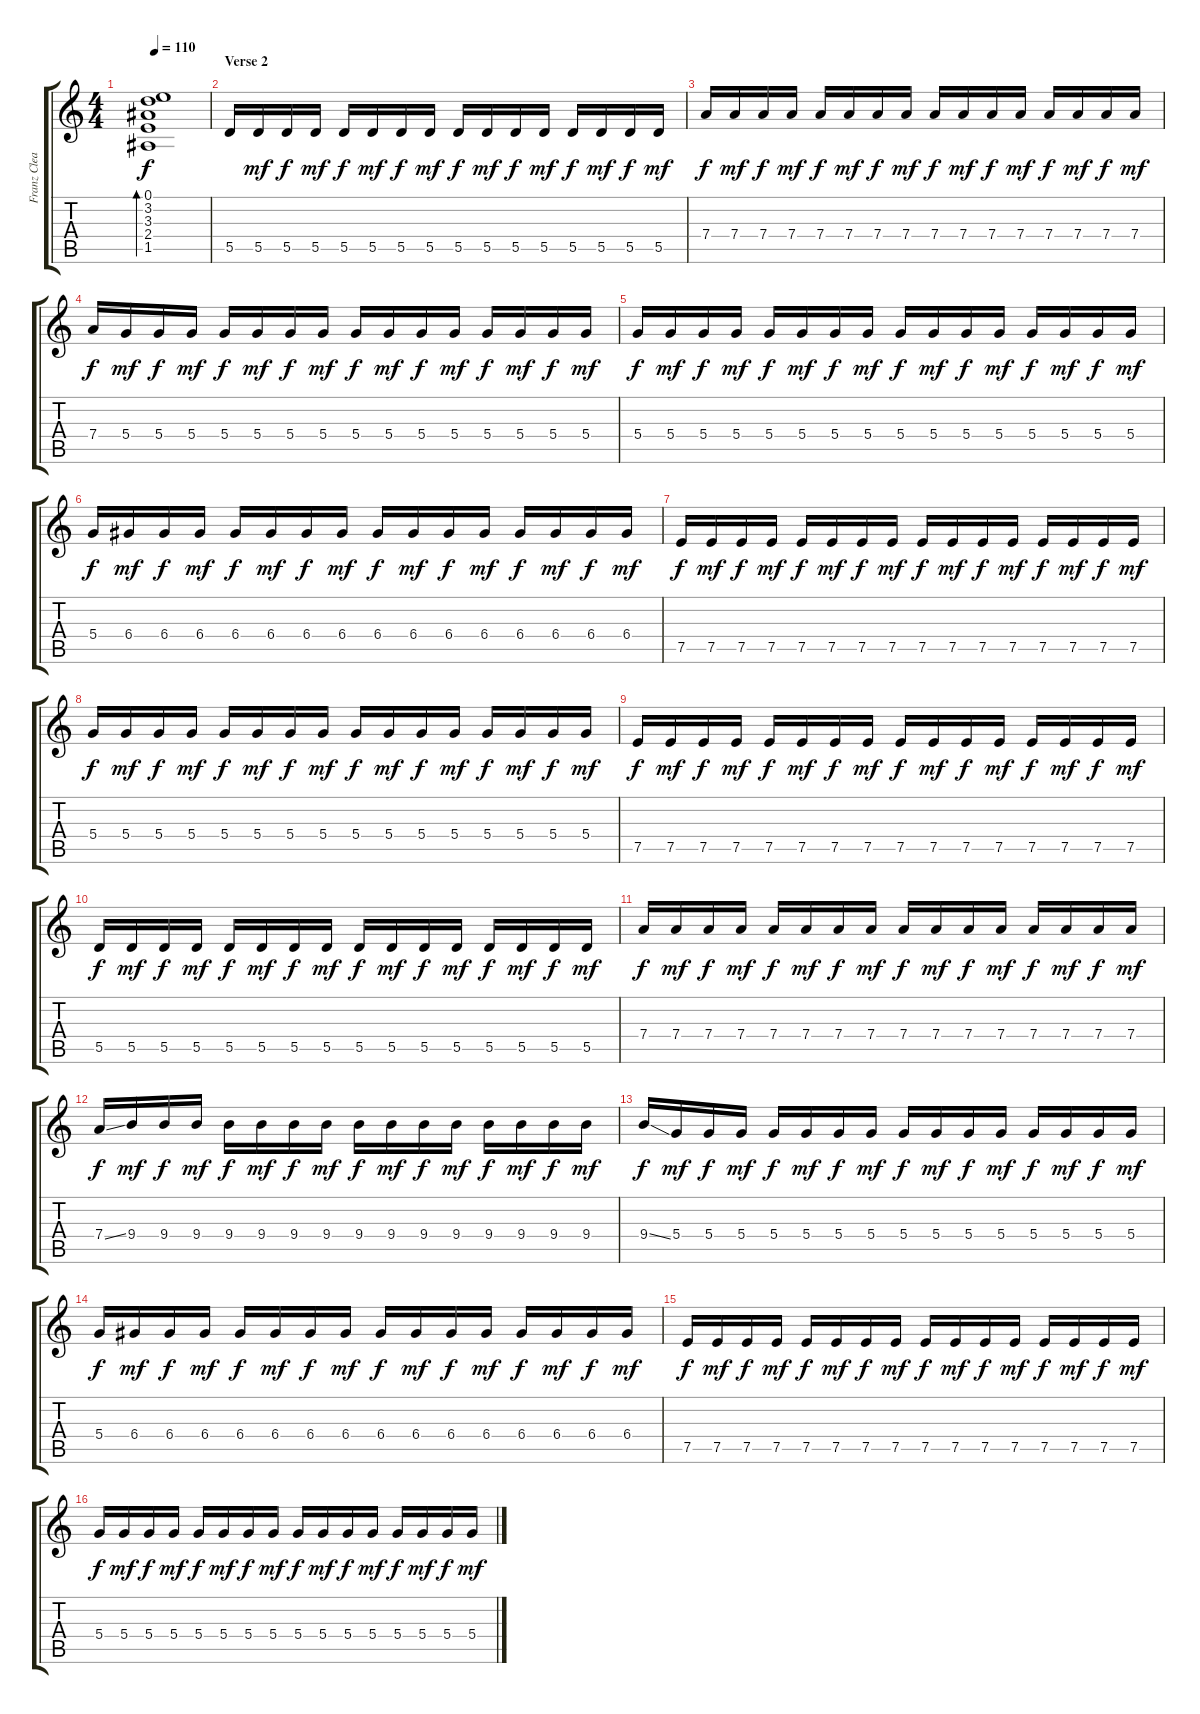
\track ("Franz Clean" "Franz Clea") {instrument electricguitarjazz}
\staff {score tabs}
\tuning (E4 B3 G3 D3 A2 D2) {hide}
\ts (4 4)
\tempo 110
\clef g2
\ks c
(0.1 3.2 3.3 2.4 1.5).1{bd 240 dy f} |
\section ("" "Verse 2")
5.5.16 5.5.16{dy mf} 5.5.16{dy f} 5.5.16{dy mf} 5.5.16{dy f} 5.5.16{dy mf} 5.5.16{dy f} 5.5.16{dy mf} 5.5.16{dy f} 5.5.16{dy mf} 5.5.16{dy f} 5.5.16{dy mf} 5.5.16{dy f} 5.5.16{dy mf} 5.5.16{dy f} 5.5.16{dy mf} |
7.4.16{dy f} 7.4.16{dy mf} 7.4.16{dy f} 7.4.16{dy mf} 7.4.16{dy f} 7.4.16{dy mf} 7.4.16{dy f} 7.4.16{dy mf} 7.4.16{dy f} 7.4.16{dy mf} 7.4.16{dy f} 7.4.16{dy mf} 7.4.16{dy f} 7.4.16{dy mf} 7.4.16{dy f} 7.4.16{dy mf} |
7.4.16{dy f} 5.4.16{dy mf} 5.4.16{dy f} 5.4.16{dy mf} 5.4.16{dy f} 5.4.16{dy mf} 5.4.16{dy f} 5.4.16{dy mf} 5.4.16{dy f} 5.4.16{dy mf} 5.4.16{dy f} 5.4.16{dy mf} 5.4.16{dy f} 5.4.16{dy mf} 5.4.16{dy f} 5.4.16{dy mf} |
5.4.16{dy f} 5.4.16{dy mf} 5.4.16{dy f} 5.4.16{dy mf} 5.4.16{dy f} 5.4.16{dy mf} 5.4.16{dy f} 5.4.16{dy mf} 5.4.16{dy f} 5.4.16{dy mf} 5.4.16{dy f} 5.4.16{dy mf} 5.4.16{dy f} 5.4.16{dy mf} 5.4.16{dy f} 5.4.16{dy mf} |
5.4.16{dy f} 6.4.16{dy mf} 6.4.16{dy f} 6.4.16{dy mf} 6.4.16{dy f} 6.4.16{dy mf} 6.4.16{dy f} 6.4.16{dy mf} 6.4.16{dy f} 6.4.16{dy mf} 6.4.16{dy f} 6.4.16{dy mf} 6.4.16{dy f} 6.4.16{dy mf} 6.4.16{dy f} 6.4.16{dy mf} |
7.5.16{dy f} 7.5.16{dy mf} 7.5.16{dy f} 7.5.16{dy mf} 7.5.16{dy f} 7.5.16{dy mf} 7.5.16{dy f} 7.5.16{dy mf} 7.5.16{dy f} 7.5.16{dy mf} 7.5.16{dy f} 7.5.16{dy mf} 7.5.16{dy f} 7.5.16{dy mf} 7.5.16{dy f} 7.5.16{dy mf} |
5.4.16{dy f} 5.4.16{dy mf} 5.4.16{dy f} 5.4.16{dy mf} 5.4.16{dy f} 5.4.16{dy mf} 5.4.16{dy f} 5.4.16{dy mf} 5.4.16{dy f} 5.4.16{dy mf} 5.4.16{dy f} 5.4.16{dy mf} 5.4.16{dy f} 5.4.16{dy mf} 5.4.16{dy f} 5.4.16{dy mf} |
7.5.16{dy f} 7.5.16{dy mf} 7.5.16{dy f} 7.5.16{dy mf} 7.5.16{dy f} 7.5.16{dy mf} 7.5.16{dy f} 7.5.16{dy mf} 7.5.16{dy f} 7.5.16{dy mf} 7.5.16{dy f} 7.5.16{dy mf} 7.5.16{dy f} 7.5.16{dy mf} 7.5.16{dy f} 7.5.16{dy mf} |
5.5.16{dy f} 5.5.16{dy mf} 5.5.16{dy f} 5.5.16{dy mf} 5.5.16{dy f} 5.5.16{dy mf} 5.5.16{dy f} 5.5.16{dy mf} 5.5.16{dy f} 5.5.16{dy mf} 5.5.16{dy f} 5.5.16{dy mf} 5.5.16{dy f} 5.5.16{dy mf} 5.5.16{dy f} 5.5.16{dy mf} |
7.4.16{dy f} 7.4.16{dy mf} 7.4.16{dy f} 7.4.16{dy mf} 7.4.16{dy f} 7.4.16{dy mf} 7.4.16{dy f} 7.4.16{dy mf} 7.4.16{dy f} 7.4.16{dy mf} 7.4.16{dy f} 7.4.16{dy mf} 7.4.16{dy f} 7.4.16{dy mf} 7.4.16{dy f} 7.4.16{dy mf} |
7.4{ss}.16{dy f} 9.4.16{dy mf} 9.4.16{dy f} 9.4.16{dy mf} 9.4.16{dy f} 9.4.16{dy mf} 9.4.16{dy f} 9.4.16{dy mf} 9.4.16{dy f} 9.4.16{dy mf} 9.4.16{dy f} 9.4.16{dy mf} 9.4.16{dy f} 9.4.16{dy mf} 9.4.16{dy f} 9.4.16{dy mf} |
9.4{ss}.16{dy f} 5.4.16{dy mf} 5.4.16{dy f} 5.4.16{dy mf} 5.4.16{dy f} 5.4.16{dy mf} 5.4.16{dy f} 5.4.16{dy mf} 5.4.16{dy f} 5.4.16{dy mf} 5.4.16{dy f} 5.4.16{dy mf} 5.4.16{dy f} 5.4.16{dy mf} 5.4.16{dy f} 5.4.16{dy mf} |
5.4.16{dy f} 6.4.16{dy mf} 6.4.16{dy f} 6.4.16{dy mf} 6.4.16{dy f} 6.4.16{dy mf} 6.4.16{dy f} 6.4.16{dy mf} 6.4.16{dy f} 6.4.16{dy mf} 6.4.16{dy f} 6.4.16{dy mf} 6.4.16{dy f} 6.4.16{dy mf} 6.4.16{dy f} 6.4.16{dy mf} |
7.5.16{dy f} 7.5.16{dy mf} 7.5.16{dy f} 7.5.16{dy mf} 7.5.16{dy f} 7.5.16{dy mf} 7.5.16{dy f} 7.5.16{dy mf} 7.5.16{dy f} 7.5.16{dy mf} 7.5.16{dy f} 7.5.16{dy mf} 7.5.16{dy f} 7.5.16{dy mf} 7.5.16{dy f} 7.5.16{dy mf} |
5.4.16{dy f} 5.4.16{dy mf} 5.4.16{dy f} 5.4.16{dy mf} 5.4.16{dy f} 5.4.16{dy mf} 5.4.16{dy f} 5.4.16{dy mf} 5.4.16{dy f} 5.4.16{dy mf} 5.4.16{dy f} 5.4.16{dy mf} 5.4.16{dy f} 5.4.16{dy mf} 5.4.16{dy f} 5.4.16{dy mf}
